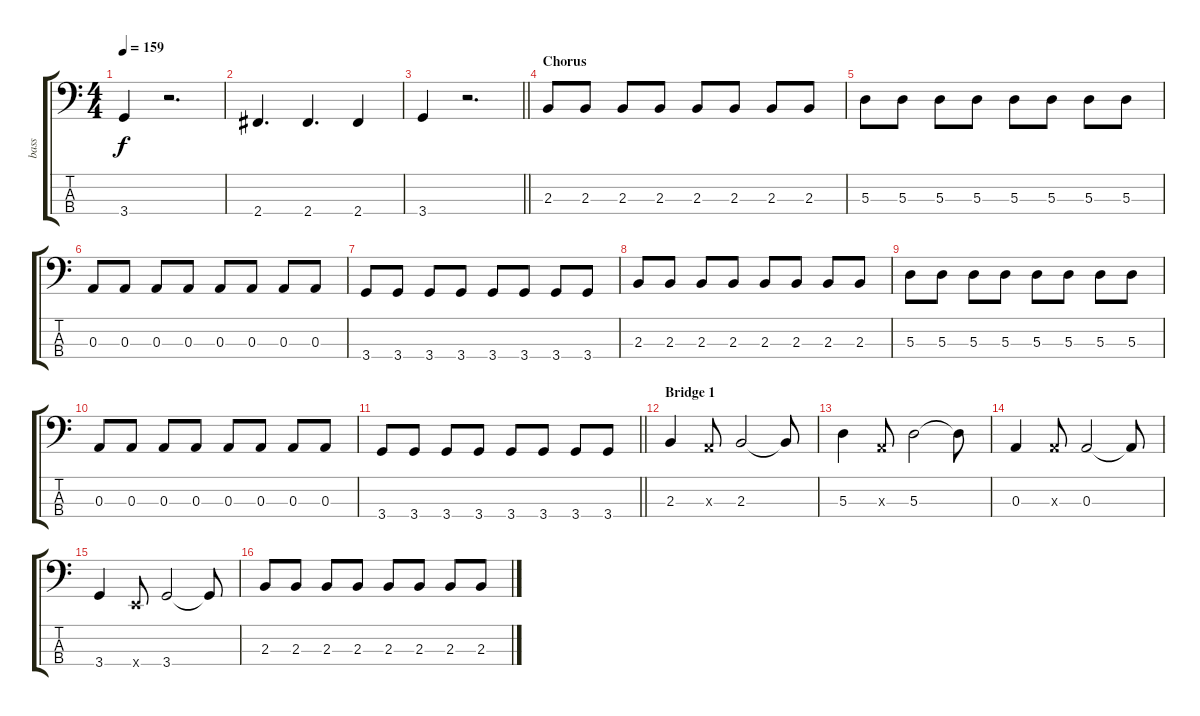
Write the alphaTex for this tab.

\track ("bass" "bass") {instrument electricbassfinger}
\staff {score tabs}
\tuning (G2 D2 A1 E1) {hide}
\ts (4 4)
\tempo 159
\clef f4
\ks c
3.4.4{dy f} r.2{d} |
2.4.4{d} 2.4.4{d} 2.4.4 |
\barLineRight lightlight
3.4.4 r.2{d} |
\section ("" "Chorus")
2.3.8 2.3.8 2.3.8 2.3.8 2.3.8 2.3.8 2.3.8 2.3.8 |
5.3.8 5.3.8 5.3.8 5.3.8 5.3.8 5.3.8 5.3.8 5.3.8 |
0.3.8 0.3.8 0.3.8 0.3.8 0.3.8 0.3.8 0.3.8 0.3.8 |
3.4.8 3.4.8 3.4.8 3.4.8 3.4.8 3.4.8 3.4.8 3.4.8 |
2.3.8 2.3.8 2.3.8 2.3.8 2.3.8 2.3.8 2.3.8 2.3.8 |
5.3.8 5.3.8 5.3.8 5.3.8 5.3.8 5.3.8 5.3.8 5.3.8 |
0.3.8 0.3.8 0.3.8 0.3.8 0.3.8 0.3.8 0.3.8 0.3.8 |
\barLineRight lightlight
3.4.8 3.4.8 3.4.8 3.4.8 3.4.8 3.4.8 3.4.8 3.4.8 |
\section ("" "Bridge 1")
2.3.4 0.3{x}.8 2.3.2 2.3{t}.8 |
5.3.4 0.3{x}.8 5.3.2 5.3{t}.8 |
0.3.4 0.3{x}.8 0.3.2 0.3{t}.8 |
3.4.4 0.4{x}.8 3.4.2 3.4{t}.8 |
2.3.8 2.3.8 2.3.8 2.3.8 2.3.8 2.3.8 2.3.8 2.3.8
